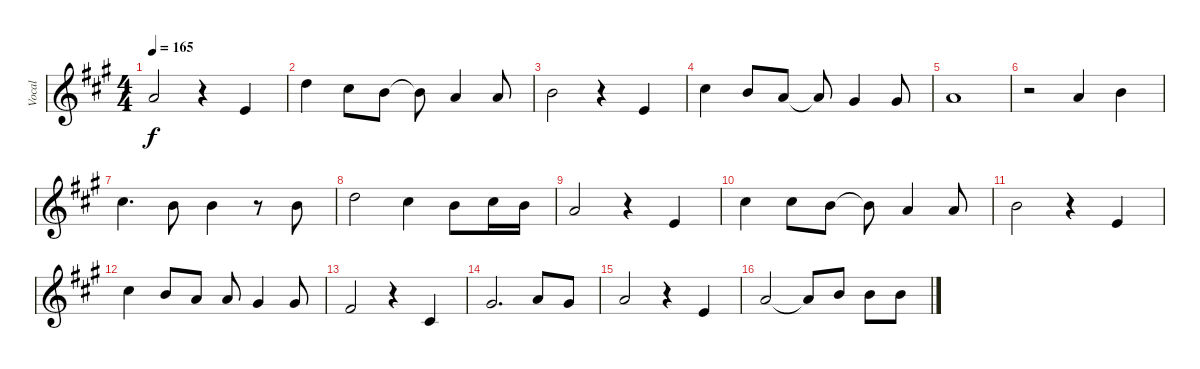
\track ("Vocal" "Vocal") {instrument violin}
\staff {score}
\tuning (E4 B3 G3 D3 A2 E2 B1) {hide}
\ts (4 4)
\tempo 165
\clef g2
\ks a
5.1.2{dy f} r.4 0.1.4 |
10.1.4 9.1.8 7.1.8 7.1{t}.8 5.1.4 5.1.8 |
12.2.2 r.4 0.1.4 |
9.1.4 7.1.8 5.1.8 5.1{t}.8 4.1.4 4.1.8 |
5.1.1 |
r.2 5.1.4 7.1.4 |
9.1.4{d} 7.1.8 7.1.4 r.8 7.1.8 |
10.1.2 9.1.4 7.1.8 9.1.16 7.1.16 |
5.1.2 r.4 0.1.4 |
9.1.4 9.1.8 7.1.8 7.1{t}.8 5.1.4 5.1.8 |
7.1.2 r.4 0.1.4 |
9.1.4 7.1.8 5.1.8 10.2.8 4.1.4 4.1.8 |
2.1.2 r.4 2.2.4 |
4.1.2{d} 5.1.8 4.1.8 |
5.1.2 r.4 0.1.4 |
5.1.2 5.1{t}.8 7.1.8 7.1.8 7.1.8
